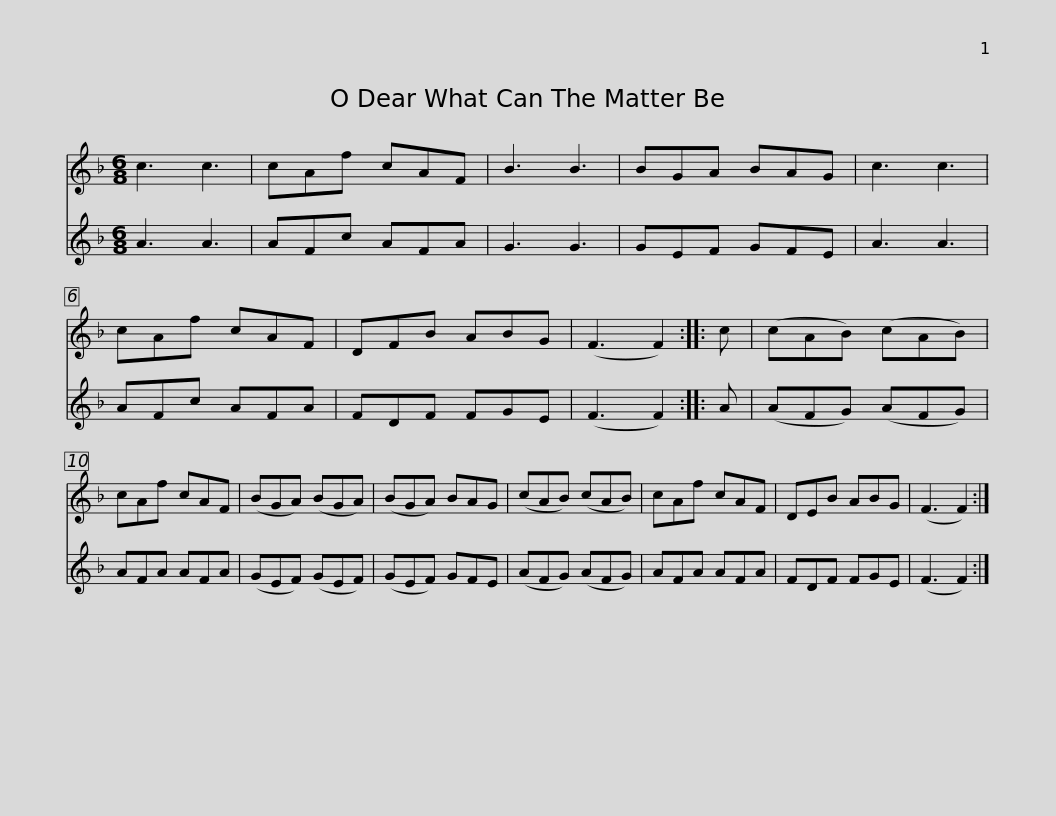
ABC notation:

X:1
%%score 1 2
L:1/8
M:6/8
I:linebreak $
K:F
V:1 treble
V:2 treble
V:1
 c3 c3 | cAf cAF | B3 B3 | BGA BAG | c3 c3 | %5
 cAf cAF | DFB ABG | (F3 F2) :: c |$ (cAB) (cAB) | %10
 cAf cAF | (BGA) (BGA) | (BGA) BAG | (cAB) (cAB) | cAf cAF | %15
 DEB ABG | (F3 F2) :| %17
V:2
 A3 A3 | AFc AFA | G3 G3 | GEF GFE | A3 A3 | %5
 AFc AFA | FDF FGE | (F3 F2) :: A |$ (AFG) (AFG) | %10
 AFA AFA | (GEF) (GEF) | (GEF) GFE | (AFG) (AFG) | AFA AFA | %15
 FDF FGE | (F3 F2) :| %17
